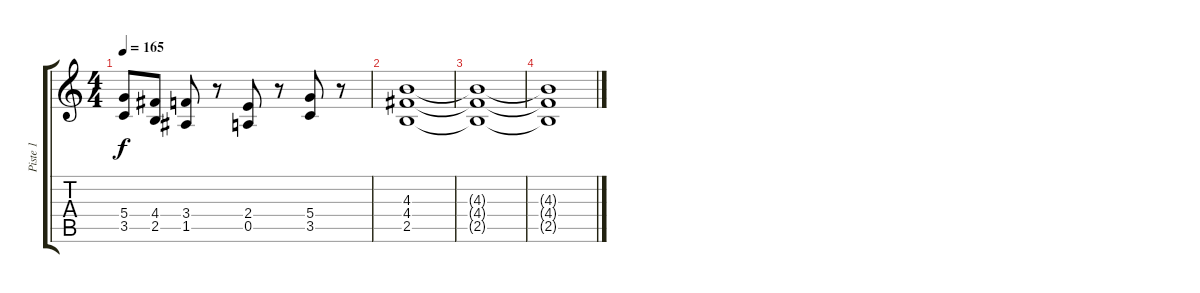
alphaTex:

\track ("Piste 1" "Piste 1") {instrument distortionguitar}
\staff {score tabs}
\tuning (E4 B3 G3 D3 A2 E2) {hide}
\ts (4 4)
\tempo 165
\clef g2
\ks c
(5.4 3.5).8{dy f} (4.4 2.5).8 (3.4 1.5).8 r.8 (2.4 0.5).8 r.8 (5.4 3.5).8 r.8 |
(4.3 4.4 2.5).1 |
(4.3{t} 4.4{t} 2.5{t}).1 |
(4.3{t} 4.4{t} 2.5{t}).1
